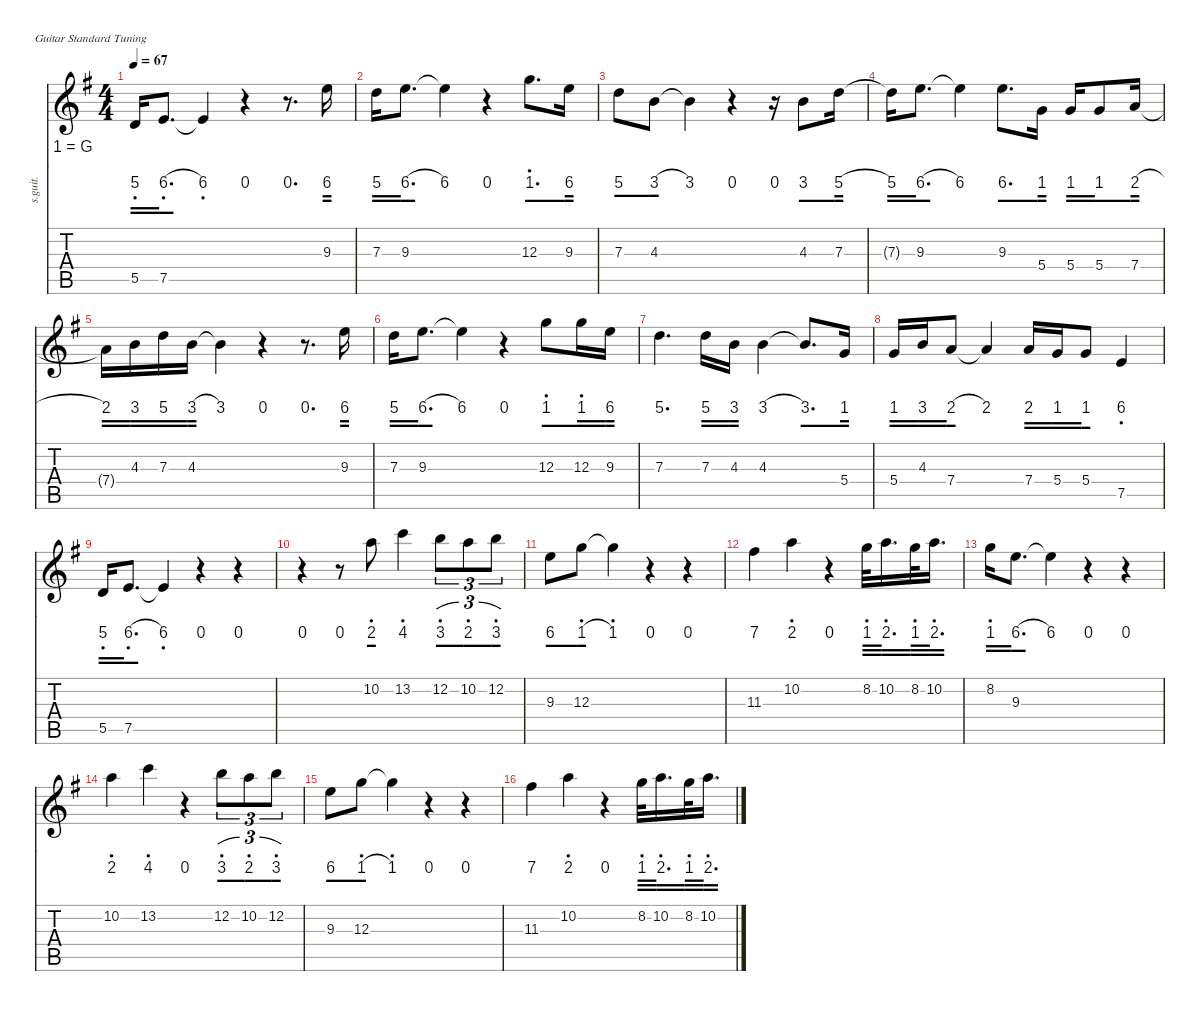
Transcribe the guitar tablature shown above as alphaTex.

\defaultSystemsLayout 4
\hideDynamics
\bracketExtendMode nobrackets
\chordDiagramsInScore
\track ("Steel Guitar" "s.guit.") {defaultSystemsLayout 4 instrument acousticguitarsteel}
\staff {score tabs numbered}
\tuning (E4 B3 G3 D3 A2 E2)
\ts (4 4)
\tempo 67
\clef g2
\ks g
5.5{t acc forcenatural}.16{dy mf} 7.5{acc forcenatural}.8{d} 7.5{t acc forcenatural}.4 r.4 r.8{d} 9.3{acc forcenatural}.16 |
7.3{acc forcenatural}.16 9.3{acc forcenatural}.8{d} 9.3{t acc forcenatural}.4 r.4 12.3{acc forcenatural}.8{d} 9.3{acc forcenatural}.16 |
7.3{acc forcenatural}.8 4.3{acc forcenatural}.8 4.3{t acc forcenatural}.4 r.4 r.16 4.3{acc forcenatural}.8 7.3{acc forcenatural}.16 |
7.3{t acc forcenatural}.16 9.3{acc forcenatural}.8{d} 9.3{t acc forcenatural}.4 9.3{acc forcenatural}.8{d} 5.4{acc forcenatural}.16 5.4{acc forcenatural}.16 5.4{acc forcenatural}.8 7.4{acc forcenatural}.16 |
7.4{t acc forcenatural}.16 4.3{acc forcenatural}.16 7.3{acc forcenatural}.16 4.3{acc forcenatural}.16 4.3{t acc forcenatural}.4 r.4 r.8{d} 9.3{acc forcenatural}.16 |
7.3{acc forcenatural}.16 9.3{acc forcenatural}.8{d} 9.3{t acc forcenatural}.4 r.4 12.3{acc forcenatural}.8 12.3{acc forcenatural}.16 9.3{acc forcenatural}.16 |
7.3{acc forcenatural}.4{d} 7.3{acc forcenatural}.16 4.3{acc forcenatural}.16 4.3{acc forcenatural}.4 4.3{t acc forcenatural}.8{d} 5.4{acc forcenatural}.16 |
5.4{acc forcenatural}.16 4.3{acc forcenatural}.16 7.4{acc forcenatural}.8 7.4{t acc forcenatural}.4 7.4{acc forcenatural}.16 5.4{acc forcenatural}.16 5.4{acc forcenatural}.8 7.5{acc forcenatural}.4 |
5.5{acc forcenatural}.16 7.5{acc forcenatural}.8{d} 7.5{t acc forcenatural}.4 r.4 r.4 |
r.4 r.8 10.2{acc forcenatural}.8 13.2{acc forcenatural}.4 12.2{acc forcenatural}.8{tu (3 2)} 10.2{acc forcenatural}.8{tu (3 2)} 12.2{acc forcenatural}.8{tu (3 2)} |
9.3{acc forcenatural}.8 12.3{acc forcenatural}.8 12.3{t acc forcenatural}.4 r.4 r.4 |
11.3{acc #}.4 10.2{acc forcenatural}.4 r.4 8.2{acc forcenatural}.32 10.2{acc forcenatural}.16{d} 8.2{acc forcenatural}.32 10.2{acc forcenatural}.16{d} |
8.2{acc forcenatural}.16 9.3{acc forcenatural}.8{d} 9.3{t acc forcenatural}.4 r.4 r.4 |
10.2{acc forcenatural}.4 13.2{acc forcenatural}.4 r.4 12.2{acc forcenatural}.8{tu (3 2)} 10.2{acc forcenatural}.8{tu (3 2)} 12.2{acc forcenatural}.8{tu (3 2)} |
9.3{acc forcenatural}.8 12.3{acc forcenatural}.8 12.3{t acc forcenatural}.4 r.4 r.4 |
11.3{acc #}.4 10.2{acc forcenatural}.4 r.4 8.2{acc forcenatural}.32 10.2{acc forcenatural}.16{d} 8.2{acc forcenatural}.32 10.2{acc forcenatural}.16{d}
